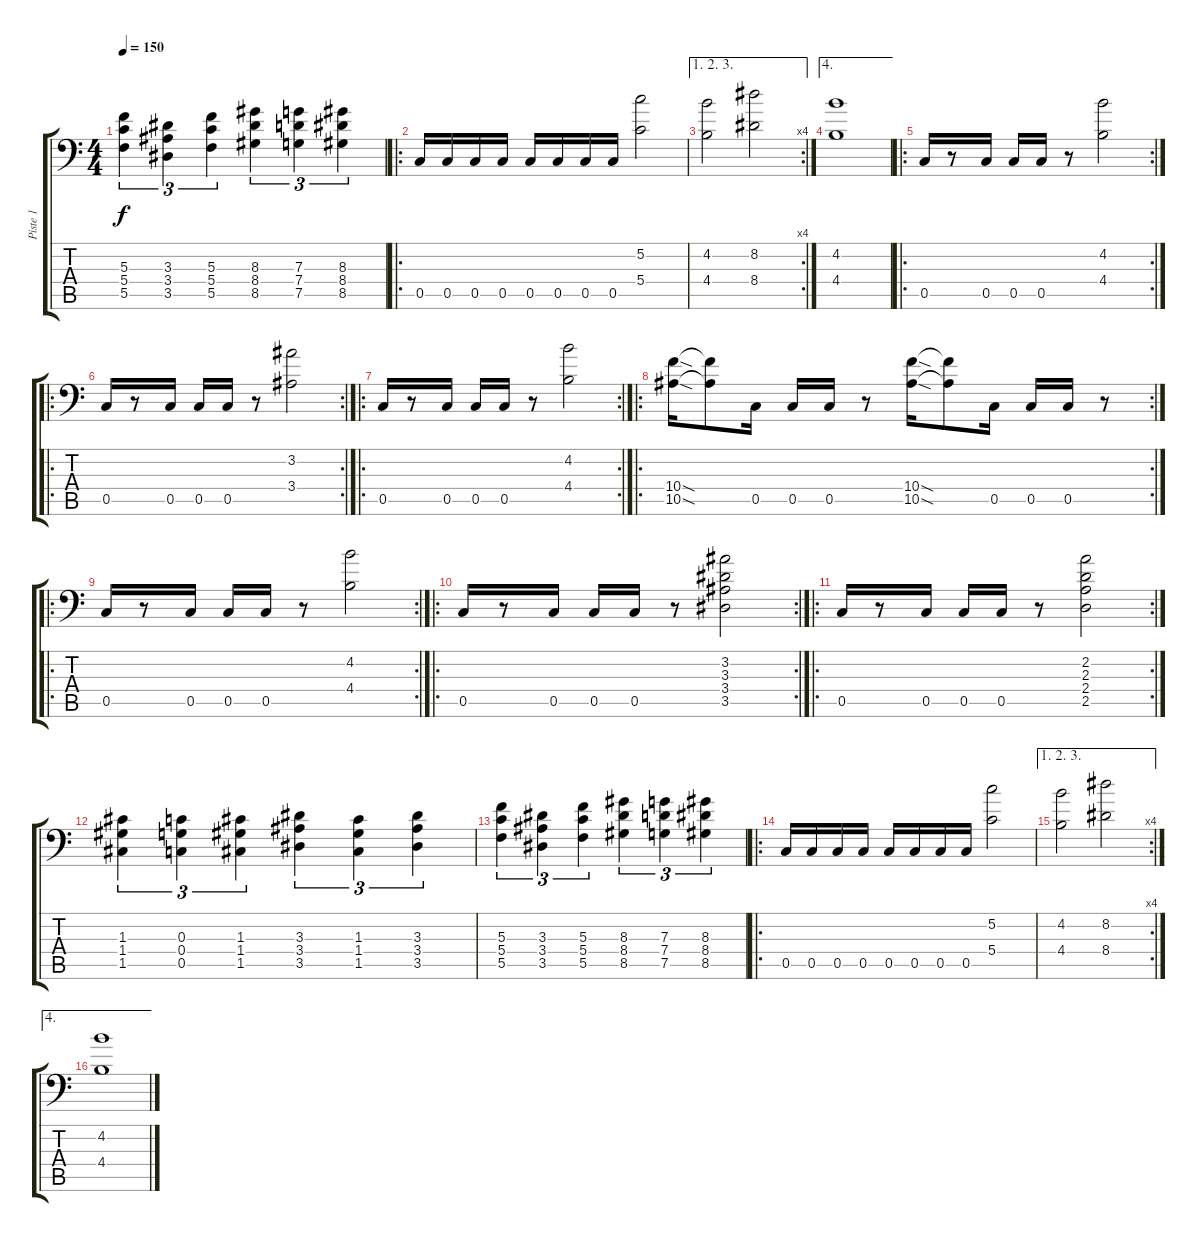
\track ("Piste 1" "Piste 1") {instrument distortionguitar}
\staff {score tabs}
\tuning (C4 G3 C3 G2 C2 G1) {hide}
\ts (4 4)
\tempo 150
\clef f4
\ks c
(5.3 5.4 5.5).4{tu (3 2) dy f} (3.3 3.4 3.5).4{tu (3 2)} (5.3 5.4 5.5).4{tu (3 2)} (8.3 8.4 8.5).4{tu (3 2)} (7.3 7.4 7.5).4{tu (3 2)} (8.3 8.4 8.5).4{tu (3 2)} |
\ro
0.5.16 0.5.16 0.5.16 0.5.16 0.5.16 0.5.16 0.5.16 0.5.16 (5.2 5.4).2 |
\ae (1 2 3)
\rc 4
(4.2 4.4).2 (8.2 8.4).2 |
\ae 4
(4.2 4.4).1 |
\ro
\rc 2
0.5.16 r.8 0.5.16 0.5.16 0.5.16 r.8 (4.2 4.4).2 |
\ro
\rc 2
0.5.16 r.8 0.5.16 0.5.16 0.5.16 r.8 (3.2 3.4).2 |
\ro
\rc 2
0.5.16 r.8 0.5.16 0.5.16 0.5.16 r.8 (4.2 4.4).2 |
\ro
\rc 2
(10.4{sod} 10.5{sod}).16 (10.4{t} 10.5{t}).8 0.5.16 0.5.16 0.5.16 r.8 (10.4{sod} 10.5{sod}).16 (10.4{t} 10.5{t}).8 0.5.16 0.5.16 0.5.16 r.8 |
\ro
\rc 2
0.5.16 r.8 0.5.16 0.5.16 0.5.16 r.8 (4.2 4.4).2 |
\ro
\rc 2
0.5.16 r.8 0.5.16 0.5.16 0.5.16 r.8 (3.2 3.3 3.4 3.5).2 |
\ro
\rc 2
0.5.16 r.8 0.5.16 0.5.16 0.5.16 r.8 (2.2 2.3 2.4 2.5).2 |
(1.3 1.4 1.5).4{tu (3 2)} (0.3 0.4 0.5).4{tu (3 2)} (1.3 1.4 1.5).4{tu (3 2)} (3.3 3.4 3.5).4{tu (3 2)} (1.3 1.4 1.5).4{tu (3 2)} (3.3 3.4 3.5).4{tu (3 2)} |
(5.3 5.4 5.5).4{tu (3 2)} (3.3 3.4 3.5).4{tu (3 2)} (5.3 5.4 5.5).4{tu (3 2)} (8.3 8.4 8.5).4{tu (3 2)} (7.3 7.4 7.5).4{tu (3 2)} (8.3 8.4 8.5).4{tu (3 2)} |
\ro
0.5.16 0.5.16 0.5.16 0.5.16 0.5.16 0.5.16 0.5.16 0.5.16 (5.2 5.4).2 |
\ae (1 2 3)
\rc 4
(4.2 4.4).2 (8.2 8.4).2 |
\ae 4
(4.2 4.4).1
